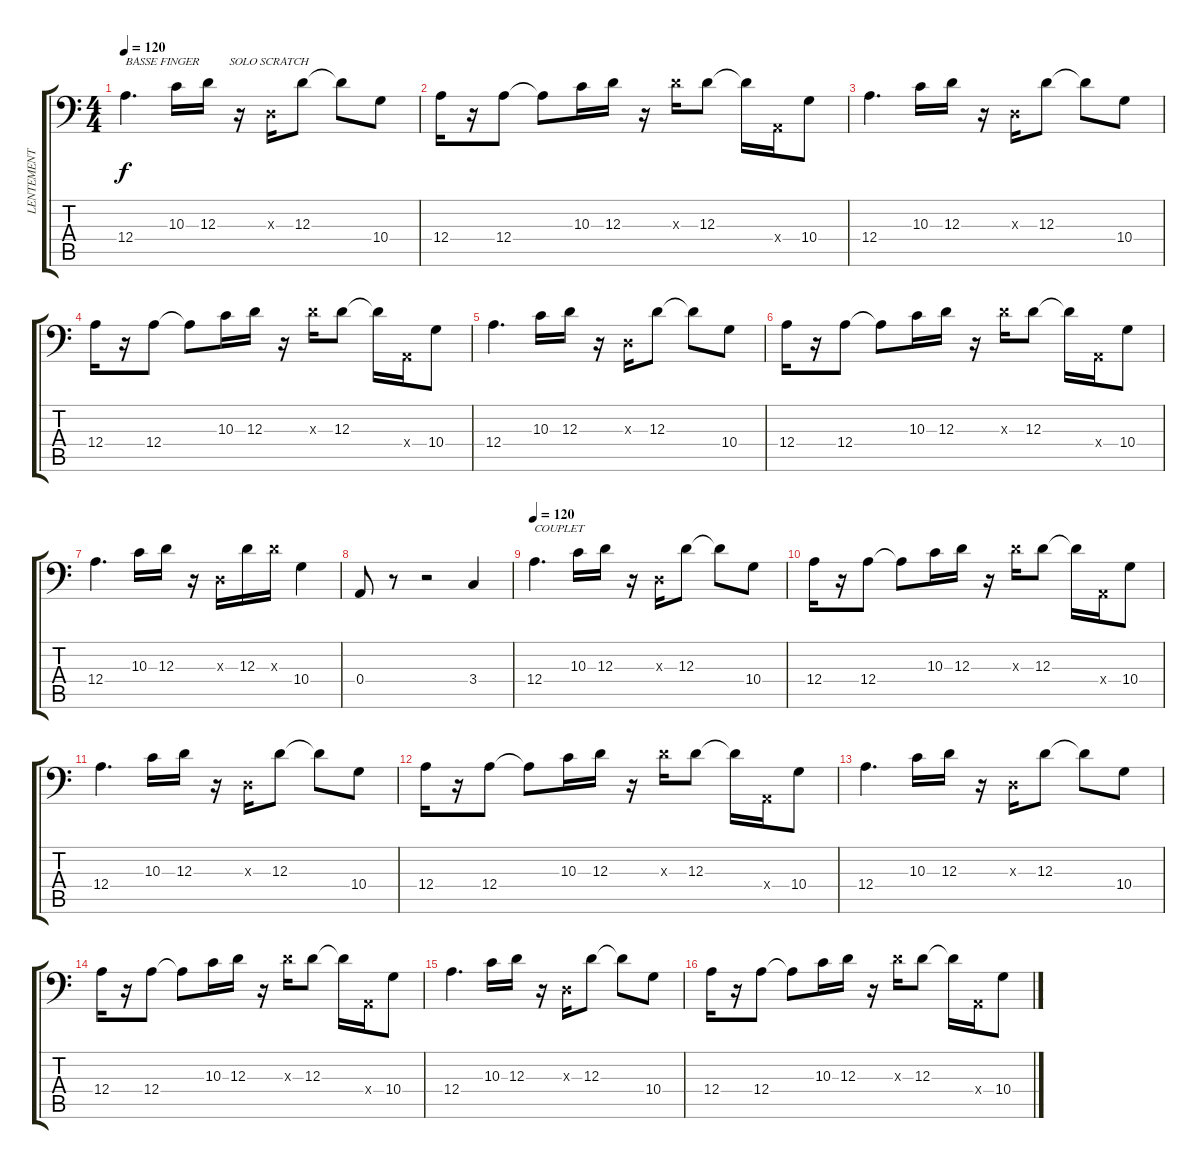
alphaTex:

\track ("LENTEMENT (basse)" "LENTEMENT ") {instrument acousticbass}
\staff {score tabs}
\tuning (C3 G2 D2 A1 E1 B0) {hide}
\ts (4 4)
\tempo 120
\clef f4
\ks c
12.4.4{d txt "BASSE FINGER          SOLO SCRATCH" dy f instrument acousticbass} 10.3.16 12.3.16 r.16 0.3{x}.16 12.3.8 12.3{t}.8 10.4.8 |
12.4.16 r.16 12.4.8 12.4{t}.8 10.3.16 12.3.16 r.16 12.3{x}.16 12.3.8 12.3{t}.16 0.4{x}.16 10.4.8 |
12.4.4{d} 10.3.16 12.3.16 r.16 0.3{x}.16 12.3.8 12.3{t}.8 10.4.8 |
12.4.16 r.16 12.4.8 12.4{t}.8 10.3.16 12.3.16 r.16 12.3{x}.16 12.3.8 12.3{t}.16 0.4{x}.16 10.4.8 |
12.4.4{d} 10.3.16 12.3.16 r.16 0.3{x}.16 12.3.8 12.3{t}.8 10.4.8 |
12.4.16 r.16 12.4.8 12.4{t}.8 10.3.16 12.3.16 r.16 12.3{x}.16 12.3.8 12.3{t}.16 0.4{x}.16 10.4.8 |
12.4.4{d} 10.3.16 12.3.16 r.16 0.3{x}.16 12.3.16 12.3{x}.16 10.4.4 |
0.4.8 r.8 r.2 3.4.4 |
\tempo 120
12.4.4{d txt "COUPLET"} 10.3.16 12.3.16 r.16 0.3{x}.16 12.3.8 12.3{t}.8 10.4.8 |
12.4.16 r.16 12.4.8 12.4{t}.8 10.3.16 12.3.16 r.16 12.3{x}.16 12.3.8 12.3{t}.16 0.4{x}.16 10.4.8 |
12.4.4{d} 10.3.16 12.3.16 r.16 0.3{x}.16 12.3.8 12.3{t}.8 10.4.8 |
12.4.16 r.16 12.4.8 12.4{t}.8 10.3.16 12.3.16 r.16 12.3{x}.16 12.3.8 12.3{t}.16 0.4{x}.16 10.4.8 |
12.4.4{d} 10.3.16 12.3.16 r.16 0.3{x}.16 12.3.8 12.3{t}.8 10.4.8 |
12.4.16 r.16 12.4.8 12.4{t}.8 10.3.16 12.3.16 r.16 12.3{x}.16 12.3.8 12.3{t}.16 0.4{x}.16 10.4.8 |
12.4.4{d} 10.3.16 12.3.16 r.16 0.3{x}.16 12.3.8 12.3{t}.8 10.4.8 |
12.4.16 r.16 12.4.8 12.4{t}.8 10.3.16 12.3.16 r.16 12.3{x}.16 12.3.8 12.3{t}.16 0.4{x}.16 10.4.8
